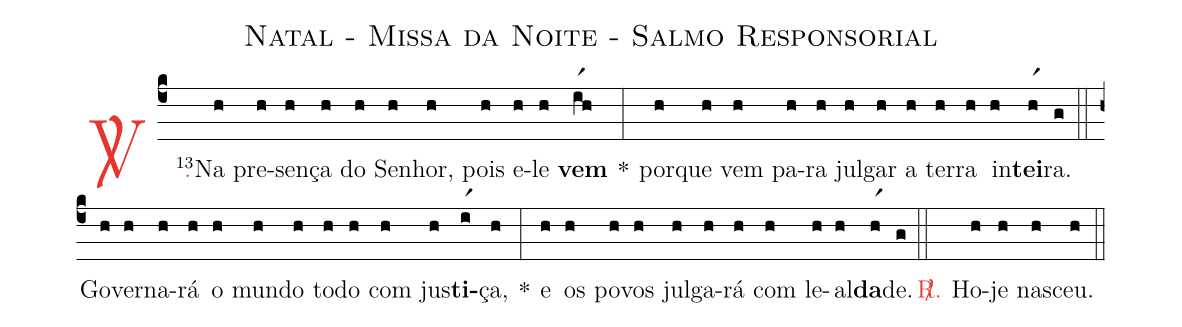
name: Natal - Missa da Noite - Salmo Responsorial;
%%
(c4)

<c><sp>V/</sp>.</c>() <v>\VSup{13}</v>Na(h) pre(h)sen(h)ça(h) do(h) Se(h)nhor,(h) pois(h) e(h)le(h) <b>vem</b>(ir1h) *(:)
por(h)que(h) vem(h) pa(h)ra(h) jul(h)gar(h) a(h) ter(h)ra(h) in(h)<b>tei</b>(hr1)ra.(g)

(::)

Go(h)ver(h)na(h)rá(h) o(h) mun(h)do(h) to(h)do(h) com(h) jus(h)<b>ti</b>(ir1)ça,(h) *(:)
e(h) os(h) po(h)vos(h) jul(h)ga(h)rá(h) com(h) le(h)al(h)<b>da</b>(hr1)de.(g)

(::)

<c><sp>R/</sp>.</c>() Ho(h)je(h) nas(h)ceu.(h)

(::)
